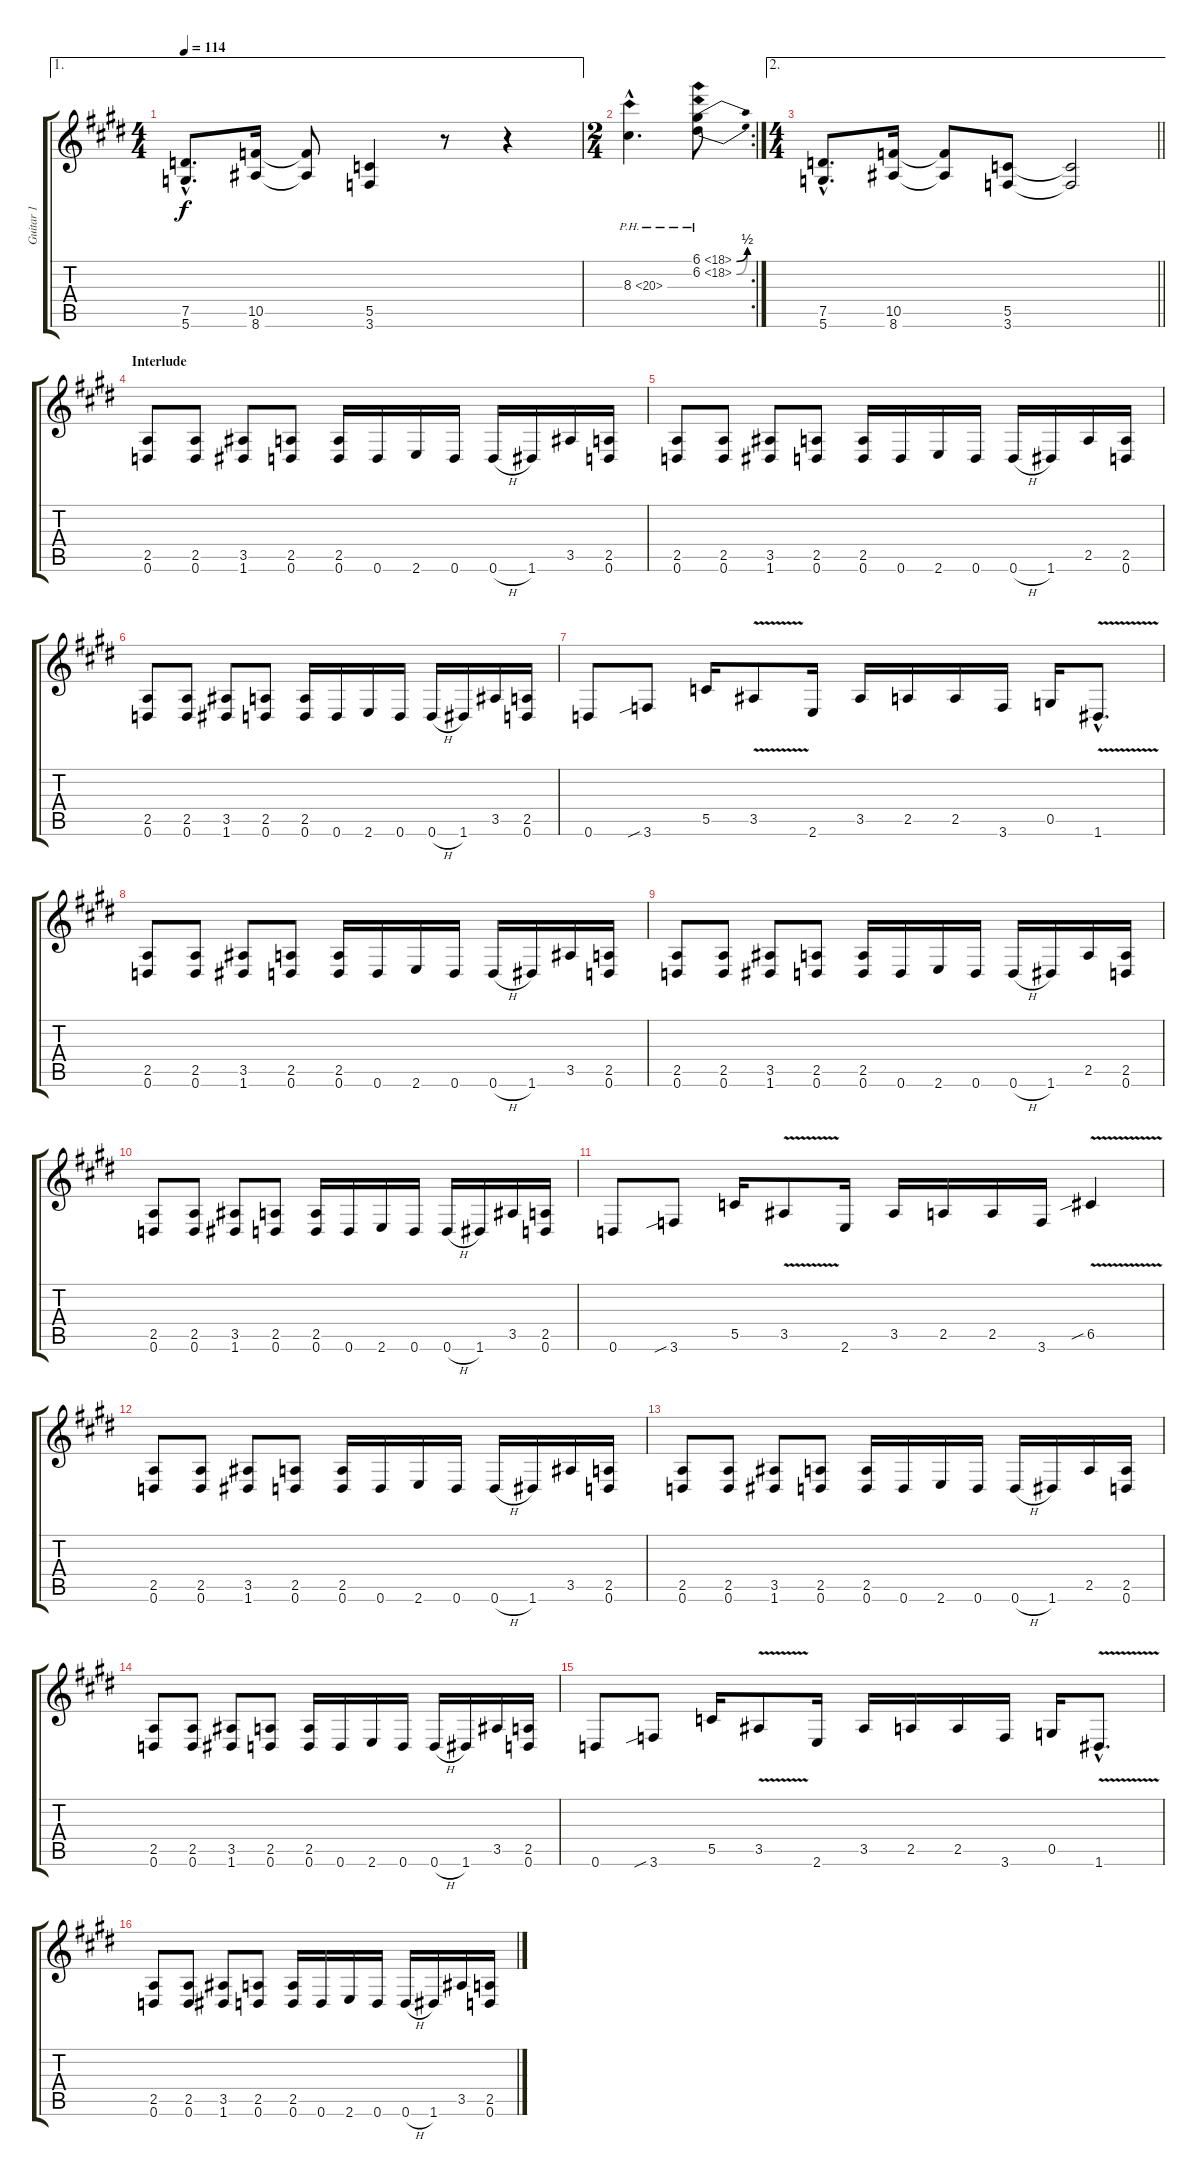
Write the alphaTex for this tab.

\track ("Guitar 1" "Guitar 1") {instrument distortionguitar}
\staff {score tabs}
\tuning (D4 A3 F3 C3 G2 D2) {hide}
\ae 1
\ts (4 4)
\tempo 114
\clef g2
\ks c#minor
(7.5{hac} 5.6{hac}).8{d dy f} (10.5 8.6).16 (10.5{t} 8.6{t}).8 (5.5 3.6).4 r.8 r.4 |
\rc 2
\ts (2 4)
8.3{ph 12 hac}.4{d} (6.1{be (bend 0 0 60 2) ph 12} 6.2{be (bend 0 0 60 2) ph 12}).8 |
\ae 2
\ts (4 4)
\barLineRight lightlight
(7.5{hac} 5.6{hac}).8{d} (10.5 8.6).16 (10.5{t} 8.6{t}).8 (5.5 3.6).8 (5.5{t} 3.6{t}).2 |
\section ("" "Interlude")
(2.5 0.6).8 (2.5 0.6).8 (3.5 1.6).8 (2.5 0.6).8 (2.5 0.6).16 0.6.16 2.6.16 0.6.16 0.6{h}.16 1.6.16 3.5.16 (2.5 0.6).16 |
(2.5 0.6).8 (2.5 0.6).8 (3.5 1.6).8 (2.5 0.6).8 (2.5 0.6).16 0.6.16 2.6.16 0.6.16 0.6{h}.16 1.6.16 2.5.16 (2.5 0.6).16 |
(2.5 0.6).8 (2.5 0.6).8 (3.5 1.6).8 (2.5 0.6).8 (2.5 0.6).16 0.6.16 2.6.16 0.6.16 0.6{h}.16 1.6.16 3.5.16 (2.5 0.6).16 |
0.6.8 3.6{sib}.8 5.5.16 3.5{v}.8 2.6.16 3.5.16 2.5.16 2.5.16 3.6.16 0.5.16 1.6{v hac}.8{d} |
(2.5 0.6).8 (2.5 0.6).8 (3.5 1.6).8 (2.5 0.6).8 (2.5 0.6).16 0.6.16 2.6.16 0.6.16 0.6{h}.16 1.6.16 3.5.16 (2.5 0.6).16 |
(2.5 0.6).8 (2.5 0.6).8 (3.5 1.6).8 (2.5 0.6).8 (2.5 0.6).16 0.6.16 2.6.16 0.6.16 0.6{h}.16 1.6.16 2.5.16 (2.5 0.6).16 |
(2.5 0.6).8 (2.5 0.6).8 (3.5 1.6).8 (2.5 0.6).8 (2.5 0.6).16 0.6.16 2.6.16 0.6.16 0.6{h}.16 1.6.16 3.5.16 (2.5 0.6).16 |
0.6.8 3.6{sib}.8 5.5.16 3.5{v}.8 2.6.16 3.5.16 2.5.16 2.5.16 3.6.16 6.5{v sib}.4 |
(2.5 0.6).8 (2.5 0.6).8 (3.5 1.6).8 (2.5 0.6).8 (2.5 0.6).16 0.6.16 2.6.16 0.6.16 0.6{h}.16 1.6.16 3.5.16 (2.5 0.6).16 |
(2.5 0.6).8 (2.5 0.6).8 (3.5 1.6).8 (2.5 0.6).8 (2.5 0.6).16 0.6.16 2.6.16 0.6.16 0.6{h}.16 1.6.16 2.5.16 (2.5 0.6).16 |
(2.5 0.6).8 (2.5 0.6).8 (3.5 1.6).8 (2.5 0.6).8 (2.5 0.6).16 0.6.16 2.6.16 0.6.16 0.6{h}.16 1.6.16 3.5.16 (2.5 0.6).16 |
0.6.8 3.6{sib}.8 5.5.16 3.5{v}.8 2.6.16 3.5.16 2.5.16 2.5.16 3.6.16 0.5.16 1.6{v hac}.8{d} |
(2.5 0.6).8 (2.5 0.6).8 (3.5 1.6).8 (2.5 0.6).8 (2.5 0.6).16 0.6.16 2.6.16 0.6.16 0.6{h}.16 1.6.16 3.5.16 (2.5 0.6).16
